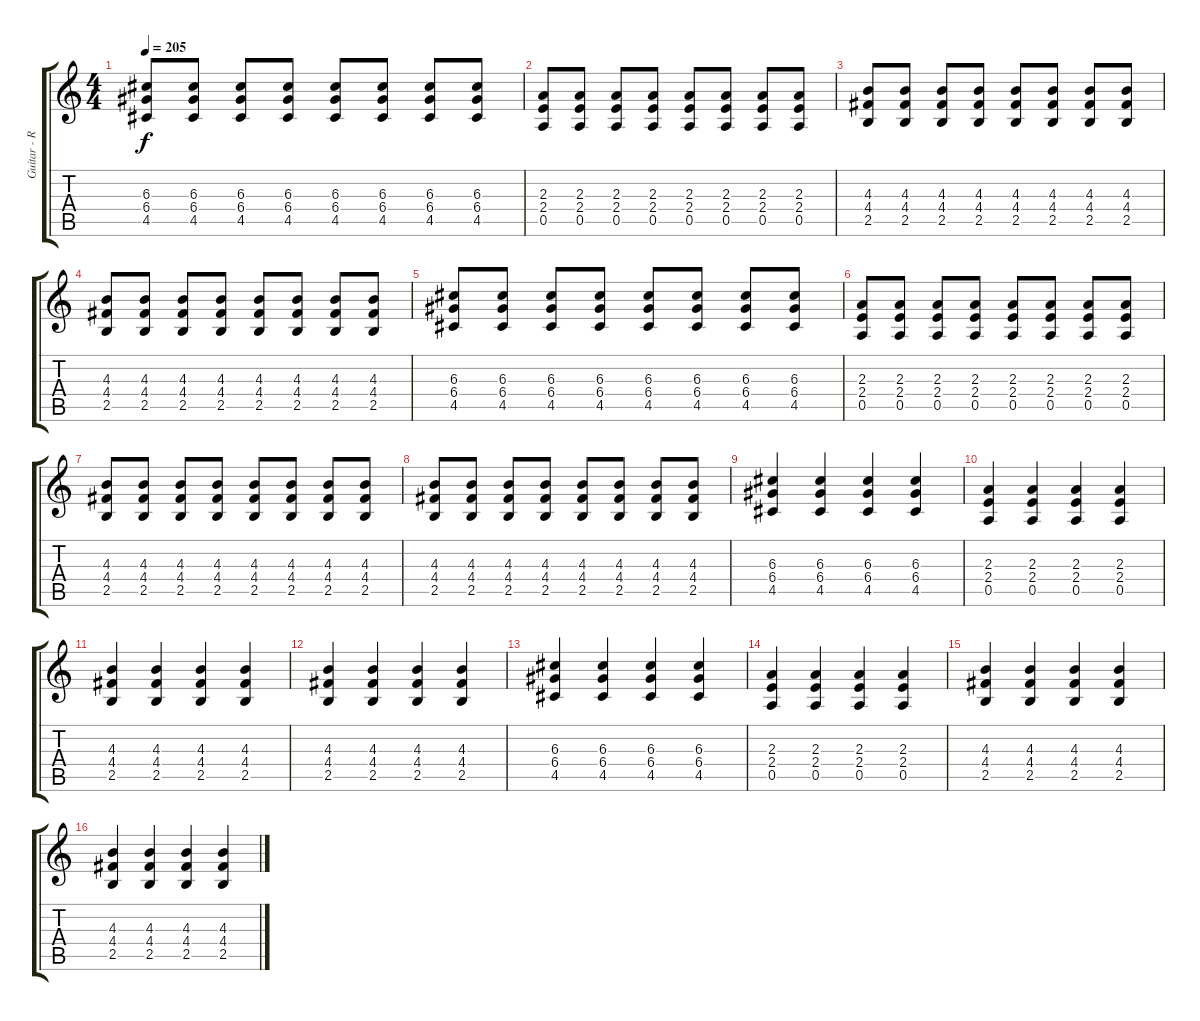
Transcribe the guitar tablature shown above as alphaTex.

\track ("Guitar - Rythem" "Guitar - R") {instrument distortionguitar}
\staff {score tabs}
\tuning (E4 B3 G3 D3 A2 E2) {hide}
\ts (4 4)
\tempo 205
\clef g2
\ks c
(6.3 6.4 4.5).8{dy f} (6.3 6.4 4.5).8 (6.3 6.4 4.5).8 (6.3 6.4 4.5).8 (6.3 6.4 4.5).8 (6.3 6.4 4.5).8 (6.3 6.4 4.5).8 (6.3 6.4 4.5).8 |
(2.3 2.4 0.5).8 (2.3 2.4 0.5).8 (2.3 2.4 0.5).8 (2.3 2.4 0.5).8 (2.3 2.4 0.5).8 (2.3 2.4 0.5).8 (2.3 2.4 0.5).8 (2.3 2.4 0.5).8 |
(4.3 4.4 2.5).8 (4.3 4.4 2.5).8 (4.3 4.4 2.5).8 (4.3 4.4 2.5).8 (4.3 4.4 2.5).8 (4.3 4.4 2.5).8 (4.3 4.4 2.5).8 (4.3 4.4 2.5).8 |
(4.3 4.4 2.5).8 (4.3 4.4 2.5).8 (4.3 4.4 2.5).8 (4.3 4.4 2.5).8 (4.3 4.4 2.5).8 (4.3 4.4 2.5).8 (4.3 4.4 2.5).8 (4.3 4.4 2.5).8 |
(6.3 6.4 4.5).8 (6.3 6.4 4.5).8 (6.3 6.4 4.5).8 (6.3 6.4 4.5).8 (6.3 6.4 4.5).8 (6.3 6.4 4.5).8 (6.3 6.4 4.5).8 (6.3 6.4 4.5).8 |
(2.3 2.4 0.5).8 (2.3 2.4 0.5).8 (2.3 2.4 0.5).8 (2.3 2.4 0.5).8 (2.3 2.4 0.5).8 (2.3 2.4 0.5).8 (2.3 2.4 0.5).8 (2.3 2.4 0.5).8 |
(4.3 4.4 2.5).8 (4.3 4.4 2.5).8 (4.3 4.4 2.5).8 (4.3 4.4 2.5).8 (4.3 4.4 2.5).8 (4.3 4.4 2.5).8 (4.3 4.4 2.5).8 (4.3 4.4 2.5).8 |
(4.3 4.4 2.5).8 (4.3 4.4 2.5).8 (4.3 4.4 2.5).8 (4.3 4.4 2.5).8 (4.3 4.4 2.5).8 (4.3 4.4 2.5).8 (4.3 4.4 2.5).8 (4.3 4.4 2.5).8 |
(6.3 6.4 4.5).4 (6.3 6.4 4.5).4 (6.3 6.4 4.5).4 (6.3 6.4 4.5).4 |
(2.3 2.4 0.5).4 (2.3 2.4 0.5).4 (2.3 2.4 0.5).4 (2.3 2.4 0.5).4 |
(4.3 4.4 2.5).4 (4.3 4.4 2.5).4 (4.3 4.4 2.5).4 (4.3 4.4 2.5).4 |
(4.3 4.4 2.5).4 (4.3 4.4 2.5).4 (4.3 4.4 2.5).4 (4.3 4.4 2.5).4 |
(6.3 6.4 4.5).4 (6.3 6.4 4.5).4 (6.3 6.4 4.5).4 (6.3 6.4 4.5).4 |
(2.3 2.4 0.5).4 (2.3 2.4 0.5).4 (2.3 2.4 0.5).4 (2.3 2.4 0.5).4 |
(4.3 4.4 2.5).4 (4.3 4.4 2.5).4 (4.3 4.4 2.5).4 (4.3 4.4 2.5).4 |
(4.3 4.4 2.5).4 (4.3 4.4 2.5).4 (4.3 4.4 2.5).4 (4.3 4.4 2.5).4
